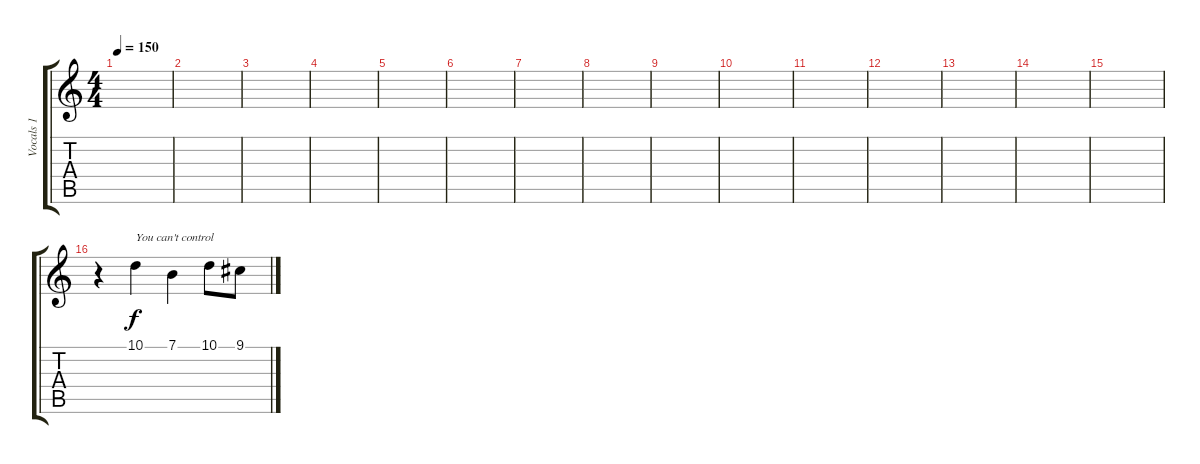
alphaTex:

\track ("Vocals 1" "Vocals 1") {instrument tenorsax}
\staff {score tabs}
\tuning (E4 B3 G3 D3 A2 E2) {hide}
\ts (4 4)
\tempo 150
\clef g2
\ks c
|
|
|
|
|
|
|
|
|
|
|
|
|
|
|
r.4 10.1.4{txt "You can't control"} 7.1.4 10.1.8 9.1.8
